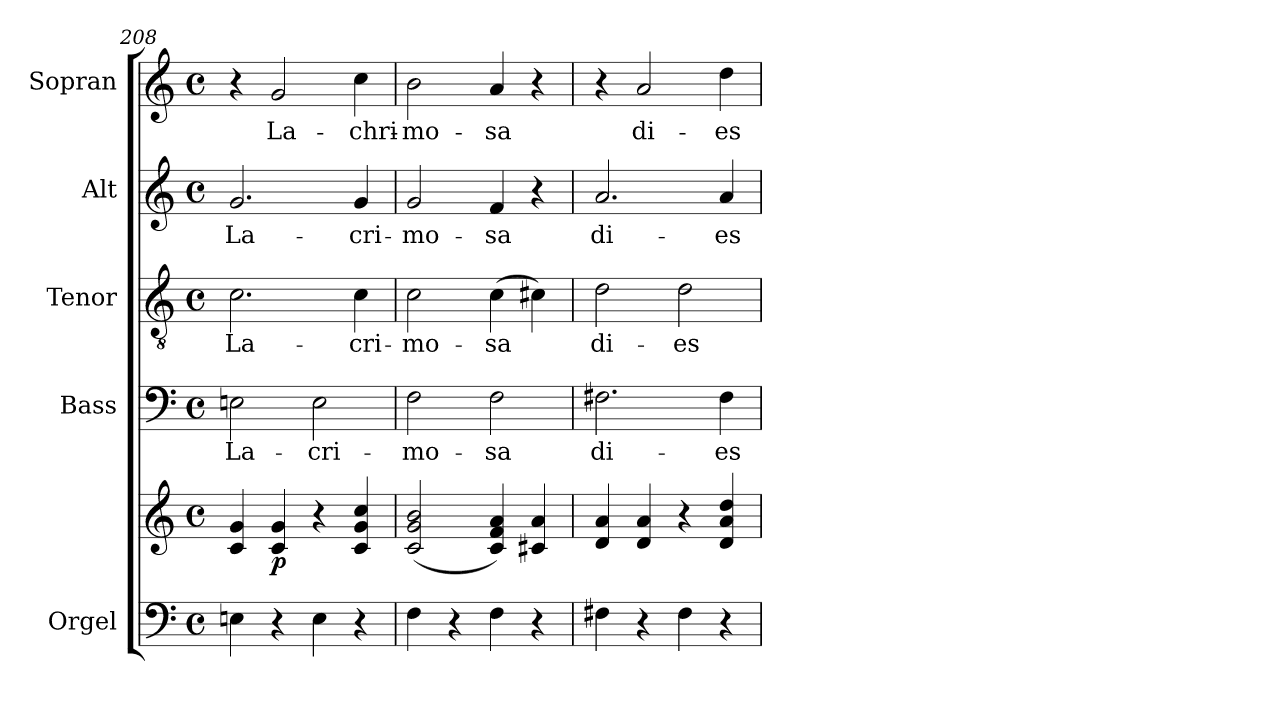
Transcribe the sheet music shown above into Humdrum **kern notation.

**kern	**kern	**dynam	**kern	**text	**kern	**text	**kern	**text	**kern	**text
*part5	*part5	*part5	*part4	*part4	*part3	*part3	*part2	*part2	*part1	*part1
*staff6	*staff5	*staff5/6	*staff4	*staff4	*staff3	*staff3	*staff2	*staff2	*staff1	*staff1
*I"Orgel	*	*	*I"Bass	*	*I"Tenor	*	*I"Alt	*	*I"Sopran	*
*I'Org.	*	*	*I'B.	*	*I'T.	*	*I'A.	*	*I'S.	*
*clefF4	*clefG2	*	*clefF4	*	*clefGv2	*	*clefG2	*	*clefG2	*
*k[]	*k[]	*	*k[]	*	*k[]	*	*k[]	*	*k[]	*
*C:	*C:	*	*C:	*	*C:	*	*C:	*	*C:	*
*M4/4	*M4/4	*	*M4/4	*	*M4/4	*	*M4/4	*	*M4/4	*
*met(c)	*met(c)	*	*met(c)	*	*met(c)	*	*met(c)	*	*met(c)	*
=208	=208	=208	=208	=208	=208	=208	=208	=208	=208	=208
!	!	!	!	!LO:LY:b	!	!LO:LY:b	!	!LO:LY:b	!	!
4En\	4c/ 4g/	.	2En\	La-	2.c\	La-	2.g/	La-	4r	.
!	!	!LO:DY:b	!	!	!	!	!	!	!	!LO:LY:b
4r	4c/ 4g/	p	.	.	.	.	.	.	2g/	La-
!	!	!	!	!LO:LY:b	!	!	!	!	!	!
4E\	4r	.	2E\	-cri-	.	.	.	.	.	.
!	!	!	!	!	!	!LO:LY:b	!	!LO:LY:b	!	!LO:LY:b
4r	4c/ 4g/ 4cc/	.	.	.	4c\	-cri-	4g/	-cri-	4cc\	-chri-
=209	=209	=209	=209	=209	=209	=209	=209	=209	=209	=209
!	!	!	!	!LO:LY:b	!	!LO:LY:b	!	!LO:LY:b	!	!LO:LY:b
4F\	(2c/ 2g/ 2b/	.	2F\	-mo-	2c\	-mo-	2g/	-mo-	2b\	-mo-
4r	.	.	.	.	.	.	.	.	.	.
!	!	!	!	!LO:LY:b	!	!LO:LY:b	!	!LO:LY:b	!	!LO:LY:b
4F\	4c/ 4f/ 4a/)	.	2F\	-sa	(>4c\	-sa	4f/	-sa	4a/	-sa
4r	4c#X/ 4a/	.	.	.	4c#X\)	.	4r	.	4r	.
=210	=210	=210	=210	=210	=210	=210	=210	=210	=210	=210
!	!	!	!	!LO:LY:b	!	!LO:LY:b	!	!LO:LY:b	!	!
4F#X\	4d/ 4a/	.	2.F#X\	di-	2d\	di-	2.a/	di-	4r	.
!	!	!	!	!	!	!	!	!	!	!LO:LY:b
4r	4d/ 4a/	.	.	.	.	.	.	.	2a/	di-
!	!	!	!	!	!	!LO:LY:b	!	!	!	!
4F#\	4r	.	.	.	2d\	-es	.	.	.	.
!	!	!	!	!LO:LY:b	!	!	!	!LO:LY:b	!	!LO:LY:b
4r	4d/ 4a/ 4dd/	.	4F#\	-es	.	.	4a/	-es	4dd\	-es
=	=	=	=	=	=	=	=	=	=	=
*-	*-	*-	*-	*-	*-	*-	*-	*-	*-	*-
